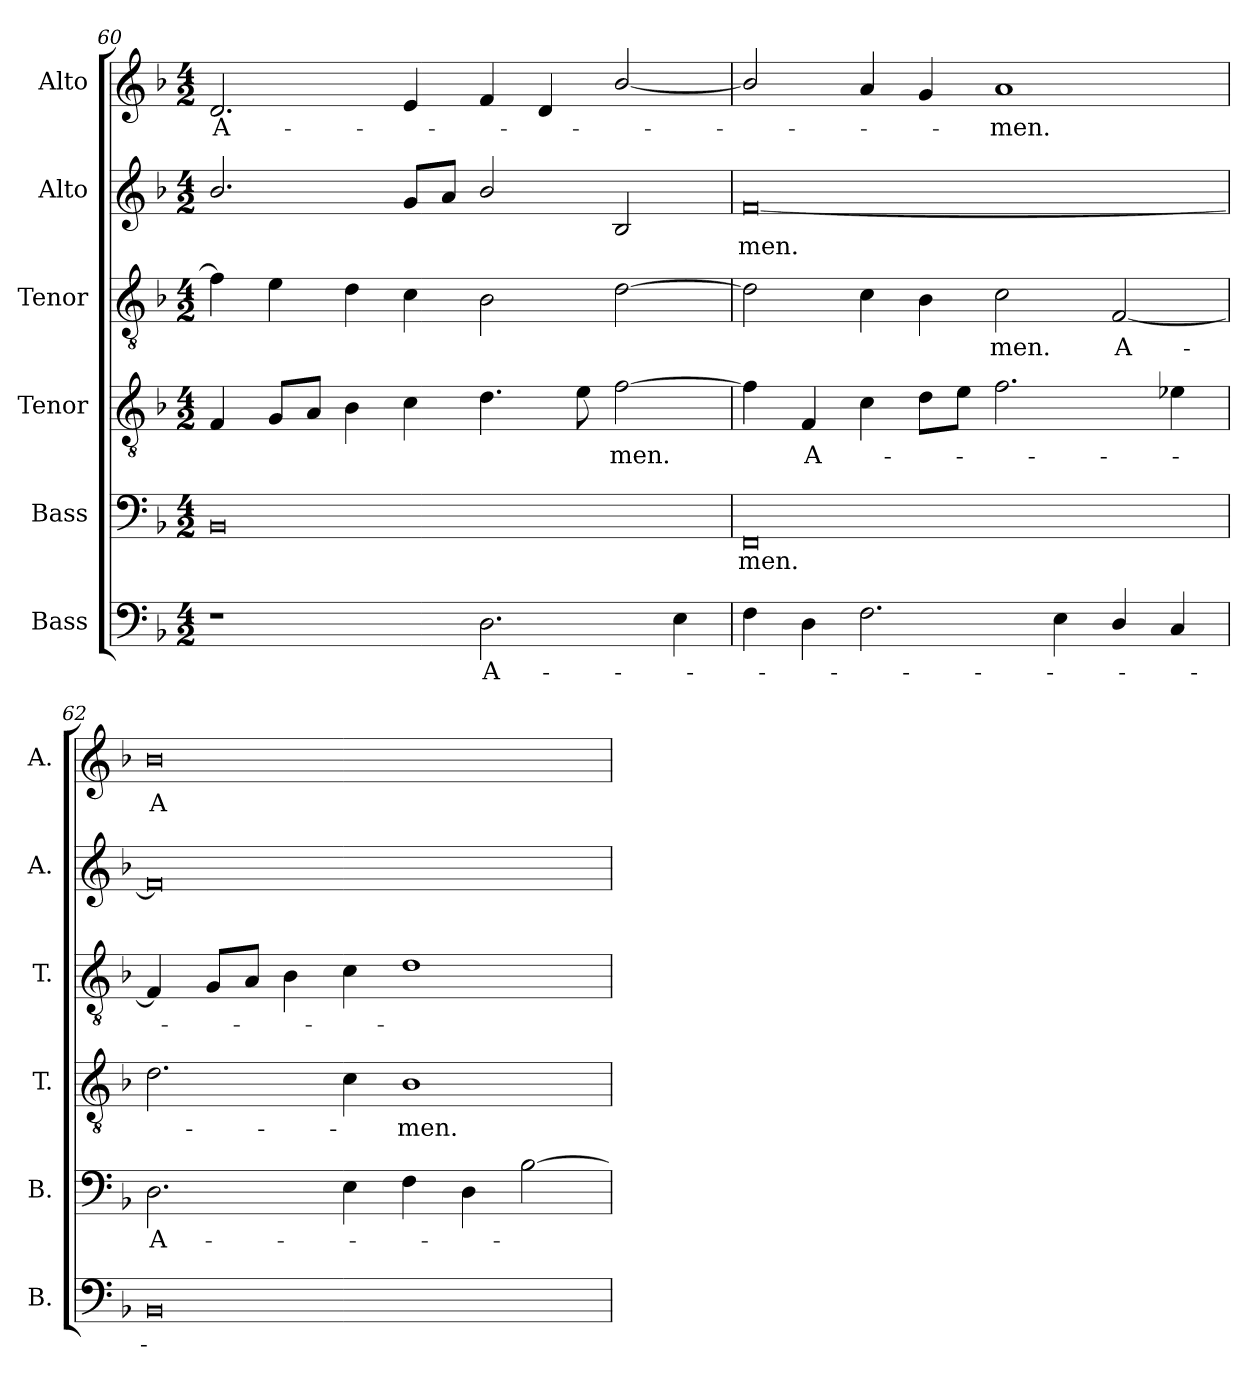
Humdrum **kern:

**kern	**text	**kern	**text	**kern	**text	**kern	**text	**kern	**text	**kern	**text
*part6	*part6	*part5	*part5	*part4	*part4	*part3	*part3	*part2	*part2	*part1	*part1
*staff6	*staff6	*staff5	*staff5	*staff4	*staff4	*staff3	*staff3	*staff2	*staff2	*staff1	*staff1
*I"Bass	*	*I"Bass	*	*I"Tenor	*	*I"Tenor	*	*I"Alto	*	*I"Alto	*
*I'B.	*	*I'B.	*	*I'T.	*	*I'T.	*	*I'A.	*	*I'A.	*
*clefF4	*	*clefF4	*	*clefGv2	*	*clefGv2	*	*clefG2	*	*clefG2	*
*	*	*	*	*ITrd7c12	*	*ITrd7c12	*	*	*	*	*
*k[b-]	*	*k[b-]	*	*k[b-]	*	*k[b-]	*	*k[b-]	*	*k[b-]	*
*F:	*	*F:	*	*F:	*	*F:	*	*F:	*	*F:	*
*M4/2	*	*M4/2	*	*M4/2	*	*M4/2	*	*M4/2	*	*M4/2	*
=60	=60	=60	=60	=60	=60	=60	=60	=60	=60	=60	=60
!	!	!	!	!	!	!	!	!	!	!	!LO:LY:b:color=#000000
1r	.	0BB-i	.	4FFi/	.	4Fi\]	.	2.b-i/	.	2.di/	A-
.	.	.	.	8GGi/L	.	4Ei\	.	.	.	.	.
.	.	.	.	8AAi/J	.	.	.	.	.	.	.
.	.	.	.	4BB-i\	.	4Di\	.	.	.	.	.
.	.	.	.	4Ci\	.	4Ci\	.	8gi/L	.	4ei/	.
.	.	.	.	.	.	.	.	8ai/J	.	.	.
!	!LO:LY:b:color=#000000	!	!	!	!	!	!	!	!	!	!
2.Di\	A-	.	.	4.Di\	.	2BB-i\	.	2b-i/	.	4fi/	.
.	.	.	.	.	.	.	.	.	.	4di/	.
.	.	.	.	8Ei\	.	.	.	.	.	.	.
!	!	!	!	!	!LO:LY:b:color=#000000	!	!	!	!	!	!
.	.	.	.	[2Fi\	-men.	[2Di\	.	2B-i/	.	[2b-i/	.
4Ei\	.	.	.	.	.	.	.	.	.	.	.
!!LO:LB:g=z
=61	=61	=61	=61	=61	=61	=61	=61	=61	=61	=61	=61
!	!	!	!LO:LY:b:color=#000000	!	!	!	!	!	!	!	!
!	!	!	!	!	!	!	!	!	!LO:LY:b:color=#000000	!	!
4Fi\	.	0FFi	-men.	4Fi\]	.	2Di\]	.	[0fi	-men.	2b-i/]	.
!	!	!	!	!	!LO:LY:b:color=#000000	!	!	!	!	!	!
4Di\	.	.	.	4FFi/	A-	.	.	.	.	.	.
2.Fi\	.	.	.	4Ci\	.	4Ci\	.	.	.	4ai/	.
.	.	.	.	8Di\L	.	4BB-i\	.	.	.	4gi/	.
.	.	.	.	8Ei\J	.	.	.	.	.	.	.
!	!	!	!	!	!	!	!LO:LY:b:color=#000000	!	!	!	!
!	!	!	!	!	!	!	!	!	!	!	!LO:LY:b:color=#000000
.	.	.	.	2.Fi\	.	2Ci\	-men.	.	.	1ai	-men.
4Ei\	.	.	.	.	.	.	.	.	.	.	.
!	!	!	!	!	!	!	!LO:LY:b:color=#000000	!	!	!	!
4Di/	.	.	.	.	.	[2FFi/	A-	.	.	.	.
4Ci/	.	.	.	4E-Xi\	.	.	.	.	.	.	.
=62	=62	=62	=62	=62	=62	=62	=62	=62	=62	=62	=62
!	!	!	!LO:LY:b:color=#000000	!	!	!	!	!	!	!	!
!	!	!	!	!	!	!	!	!	!	!	!LO:LY:b:color=#000000
0BB-i	.	2.Di\	A-	2.Di\	.	4FFi/]	.	0fi]	.	0b-i	A-
.	.	.	.	.	.	8GGi/L	.	.	.	.	.
.	.	.	.	.	.	8AAi/J	.	.	.	.	.
.	.	.	.	.	.	4BB-i\	.	.	.	.	.
.	.	4Ei\	.	4Ci\	.	4Ci\	.	.	.	.	.
!	!	!	!	!	!LO:LY:b:color=#000000	!	!	!	!	!	!
.	.	4Fi\	.	1BB-i	-men.	1Di	.	.	.	.	.
.	.	4Di\	.	.	.	.	.	.	.	.	.
.	.	[2B-i\	.	.	.	.	.	.	.	.	.
=	=	=	=	=	=	=	=	=	=	=	=
*-	*-	*-	*-	*-	*-	*-	*-	*-	*-	*-	*-
